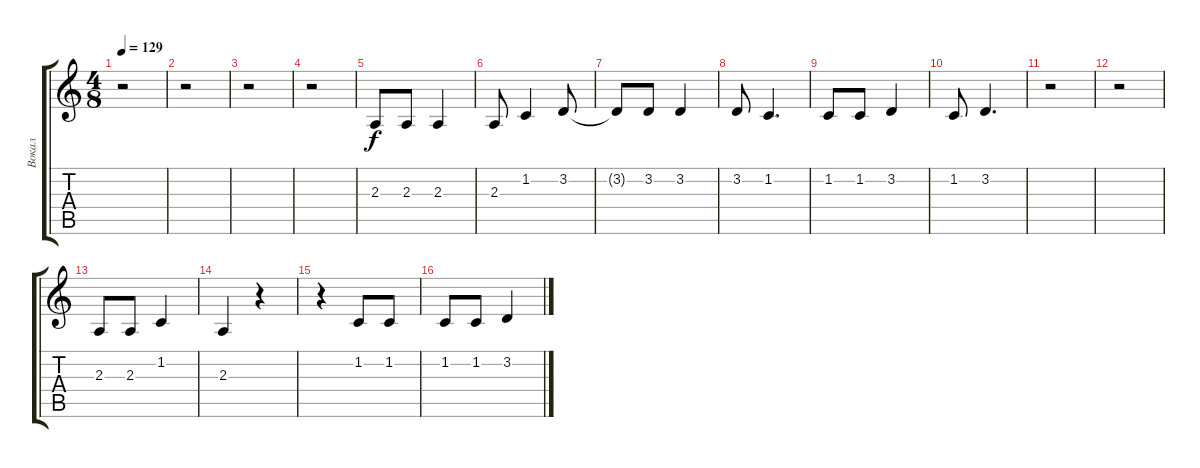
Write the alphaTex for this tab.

\track ("Вокал" "Вокал") {instrument fx5brightness}
\staff {score tabs}
\tuning (E4 B3 G3 D3 A2 E2) {hide}
\ts (4 8)
\tempo 129
\clef g2
\ks c
r.2{dy f} |
r.2 |
r.2 |
r.2 |
2.3.8 2.3.8 2.3.4 |
2.3.8 1.2.4 3.2.8 |
3.2{t}.8 3.2.8 3.2.4 |
3.2.8 1.2.4{d} |
1.2.8 1.2.8 3.2.4 |
1.2.8 3.2.4{d} |
r.2 |
r.2 |
2.3.8 2.3.8 1.2.4 |
2.3.4 r.4 |
r.4 1.2.8 1.2.8 |
1.2.8 1.2.8 3.2.4
